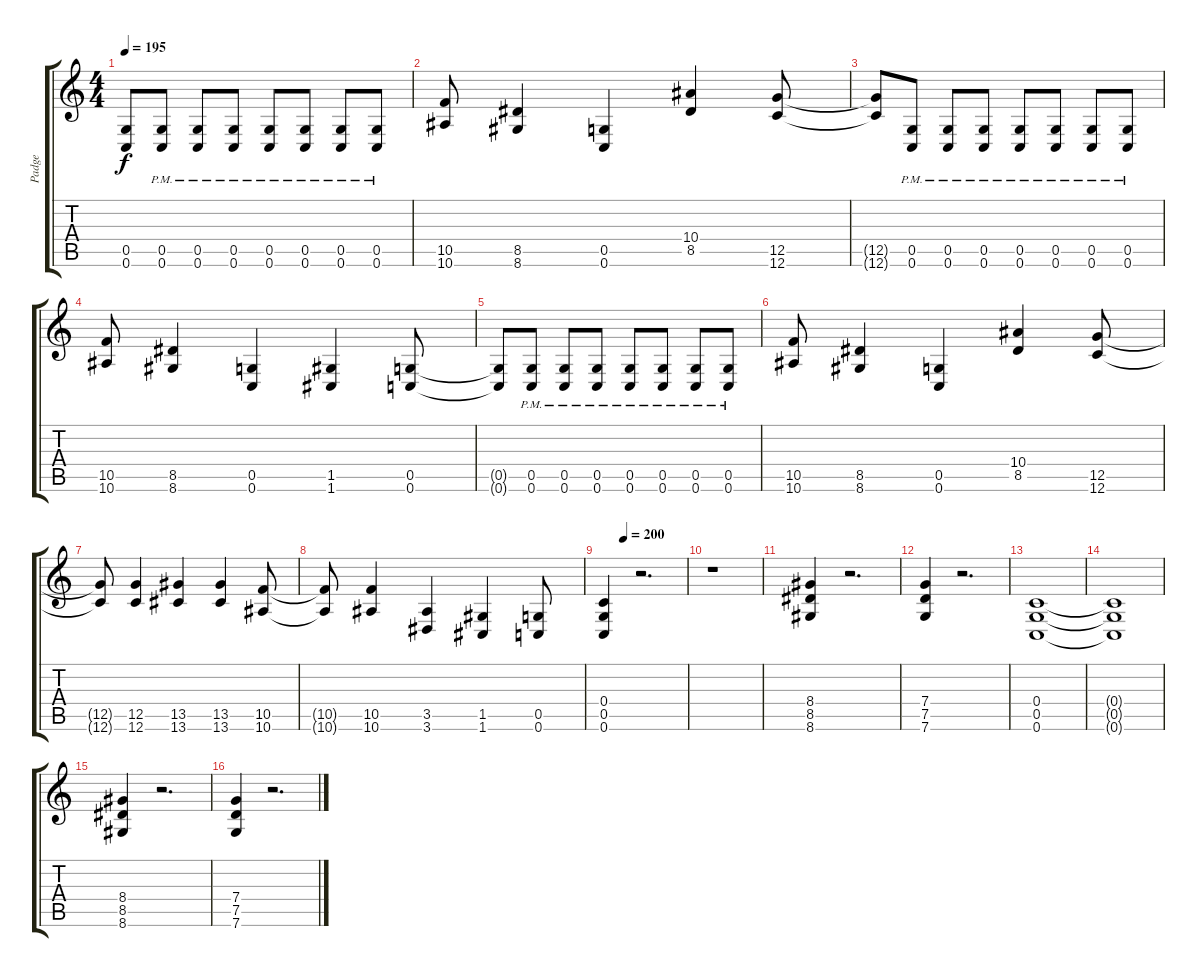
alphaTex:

\track ("Padge" "Padge") {instrument overdrivenguitar}
\staff {score tabs}
\tuning (D4 A3 F3 C3 G2 C2) {hide}
\ts (4 4)
\tempo 195
\clef g2
\ks c
(0.5 0.6).8{dy f} (0.5{pm} 0.6{pm}).8 (0.5{pm} 0.6{pm}).8 (0.5{pm} 0.6{pm}).8 (0.5{pm} 0.6{pm}).8 (0.5{pm} 0.6{pm}).8 (0.5{pm} 0.6{pm}).8 (0.5{pm} 0.6{pm}).8 |
(10.5 10.6).8 (8.5 8.6).4 (0.5 0.6).4 (10.4 8.5).4 (12.5 12.6).8 |
(12.5{t} 12.6{t}).8 (0.5{pm} 0.6{pm}).8 (0.5{pm} 0.6{pm}).8 (0.5{pm} 0.6{pm}).8 (0.5{pm} 0.6{pm}).8 (0.5{pm} 0.6{pm}).8 (0.5{pm} 0.6{pm}).8 (0.5{pm} 0.6{pm}).8 |
(10.5 10.6).8 (8.5 8.6).4 (0.5 0.6).4 (1.5 1.6).4 (0.5 0.6).8 |
(0.5{t} 0.6{t}).8 (0.5{pm} 0.6{pm}).8 (0.5{pm} 0.6{pm}).8 (0.5{pm} 0.6{pm}).8 (0.5{pm} 0.6{pm}).8 (0.5{pm} 0.6{pm}).8 (0.5{pm} 0.6{pm}).8 (0.5{pm} 0.6{pm}).8 |
(10.5 10.6).8 (8.5 8.6).4 (0.5 0.6).4 (10.4 8.5).4 (12.5 12.6).8 |
(12.5{t} 12.6{t}).8 (12.5 12.6).4 (13.5 13.6).4 (13.5 13.6).4 (10.5 10.6).8 |
(10.5{t} 10.6{t}).8 (10.5 10.6).4 (3.5 3.6).4 (1.5 1.6).4 (0.5 0.6).8 |
\tempo (200 0.25)
(0.4 0.5 0.6).4 r.2{d} |
r.1 |
(8.4 8.5 8.6).4 r.2{d} |
(7.4 7.5 7.6).4 r.2{d} |
(0.4 0.5 0.6).1 |
(0.4{t} 0.5{t} 0.6{t}).1 |
(8.4 8.5 8.6).4 r.2{d} |
(7.4 7.5 7.6).4 r.2{d}
